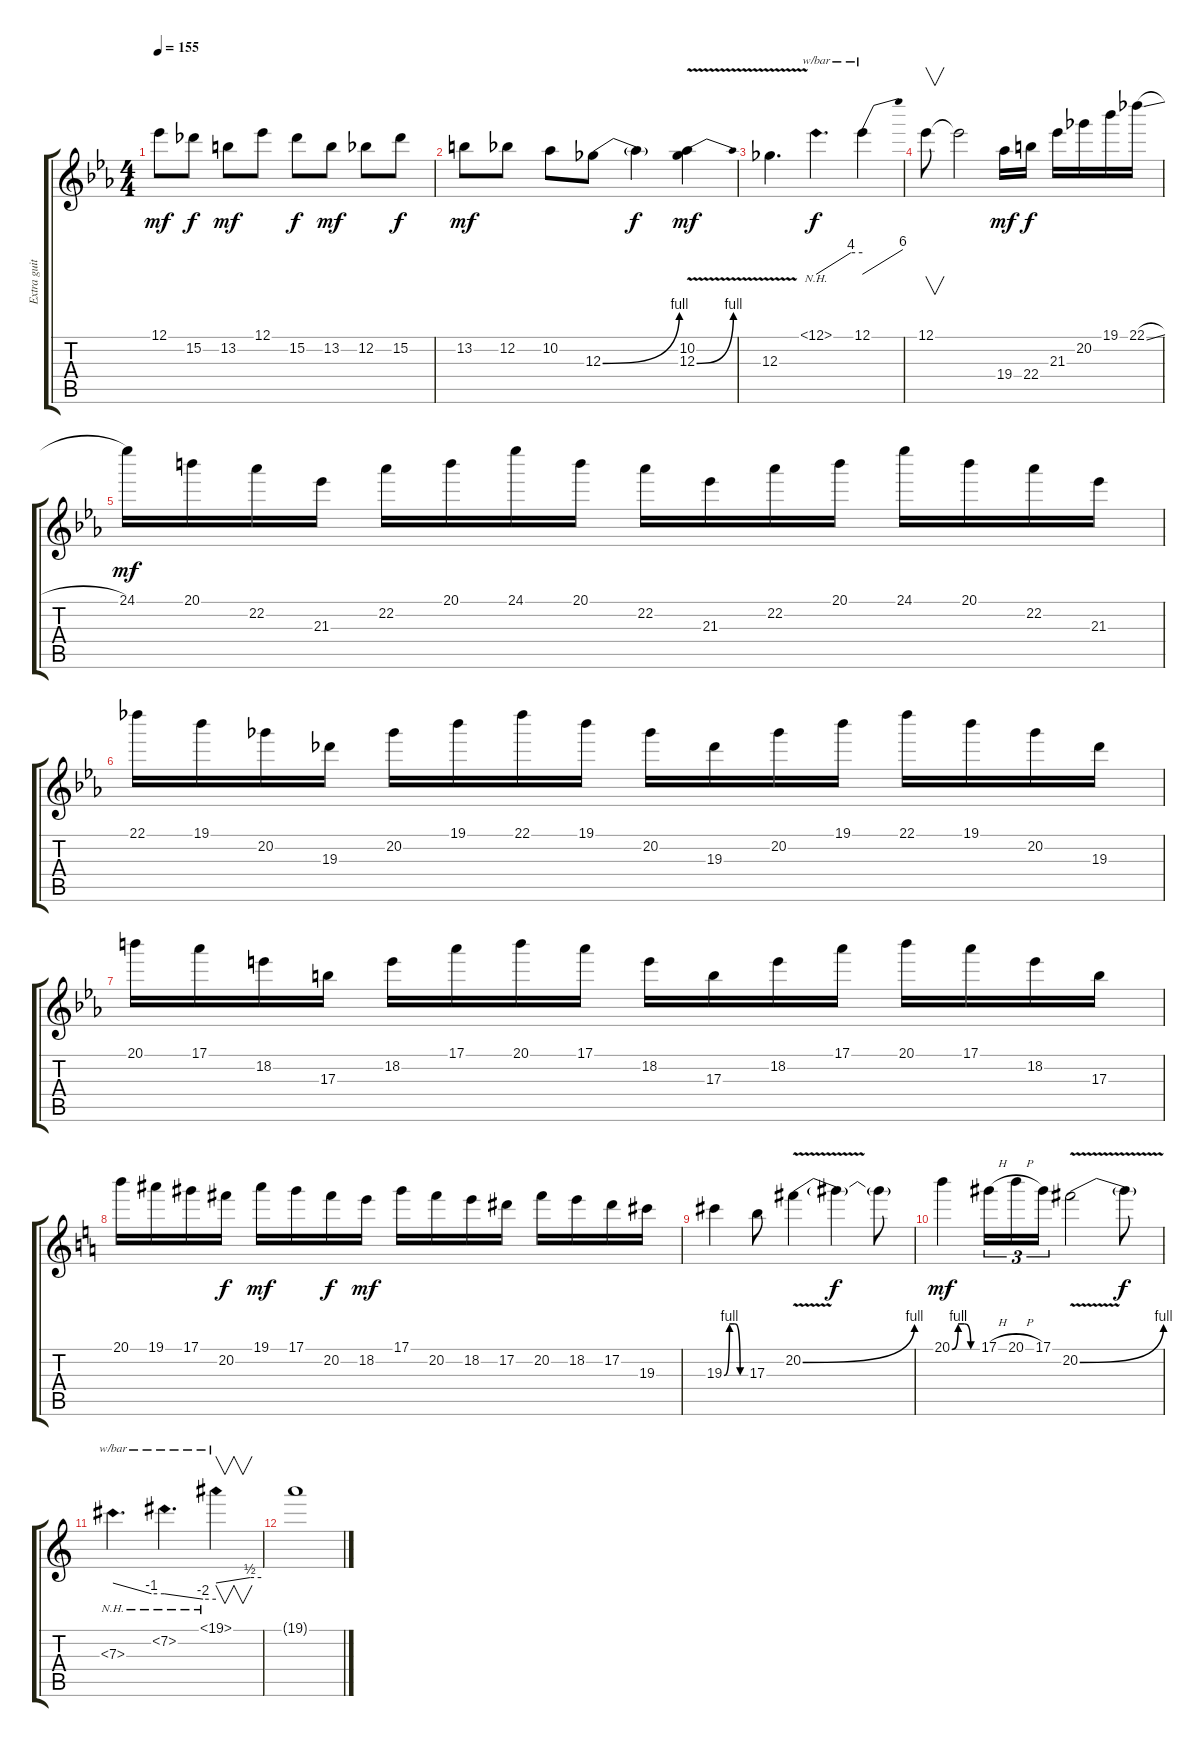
\track ("Extra guitar/Cordle solo" "Extra guit") {instrument overdrivenguitar}
\staff {score tabs}
\tuning (Eb4 Bb3 Gb3 Db3 Ab2 Eb2) {hide}
\ts (4 4)
\tempo 155
\clef g2
\ks cminor
12.1.8{dy mf} 15.2.8{dy f} 13.2.8{dy mf} 12.1.8 15.2.8{dy f} 13.2.8{dy mf} 12.2.8 15.2.8{dy f} |
13.2.8{dy mf} 12.2.8 10.2.8 12.3{be (bend 0 0 60 4)}.8 12.3{t}.4{dy f} (10.2 12.3{be (bend 0 0 60 4) v}).4{dy mf} |
12.3{v}.4{d} 12.1{nh}.4{d tbe (custom default 0 0 45 16 60 16) dy f} 12.1.4{tbe (dive default 0 0 60 24)} |
12.1.8{v} 12.1{t}.2 19.4.16{dy mf} 22.4.16{dy f} 21.3.16 20.2.16 19.1.16 22.1{sl}.16 |
24.1.16{dy mf} 20.1.16 22.2.16 21.3.16 22.2.16 20.1.16 24.1.16 20.1.16 22.2.16 21.3.16 22.2.16 20.1.16 24.1.16 20.1.16 22.2.16 21.3.16 |
22.1.16 19.1.16 20.2.16 19.3.16 20.2.16 19.1.16 22.1.16 19.1.16 20.2.16 19.3.16 20.2.16 19.1.16 22.1.16 19.1.16 20.2.16 19.3.16 |
20.1.16 17.1.16 18.2.16 17.3.16 18.2.16 17.1.16 20.1.16 17.1.16 18.2.16 17.3.16 18.2.16 17.1.16 20.1.16 17.1.16 18.2.16 17.3.16 |
\ks c
20.1.16 19.1.16 17.1.16 20.2.16{dy f} 19.1.16{dy mf} 17.1.16 20.2.16{dy f} 18.2.16{dy mf} 17.1.16 20.2.16 18.2.16 17.2.16 20.2.16 18.2.16 17.2.16 19.3.16 |
19.3{be (custom 0 0 15 4 30 4 45 0 60 0)}.4 17.3.8 20.2{be (bend 0 0 60 4) v}.4 20.2{t}.4{dy f} 20.2{t}.8 |
20.1{be (custom 0 0 15 4 30 4 45 0 60 0)}.4{dy mf} 17.1{h}.16{tu (3 2)} 20.1{h}.16{tu (3 2)} 17.1.16{tu (3 2)} 20.2{be (bend 0 0 60 4) v}.2 20.2{t}.8{dy f} |
7.3{nh}.4{d tbe (custom default 0 0 45 -4 60 -4)} 7.2{nh}.4{d tbe (custom default 0 -4 45 -8 60 -8)} 19.1{nh}.4{v tbe (custom default 0 0 45 2 60 2)} |
19.1{t}.1
